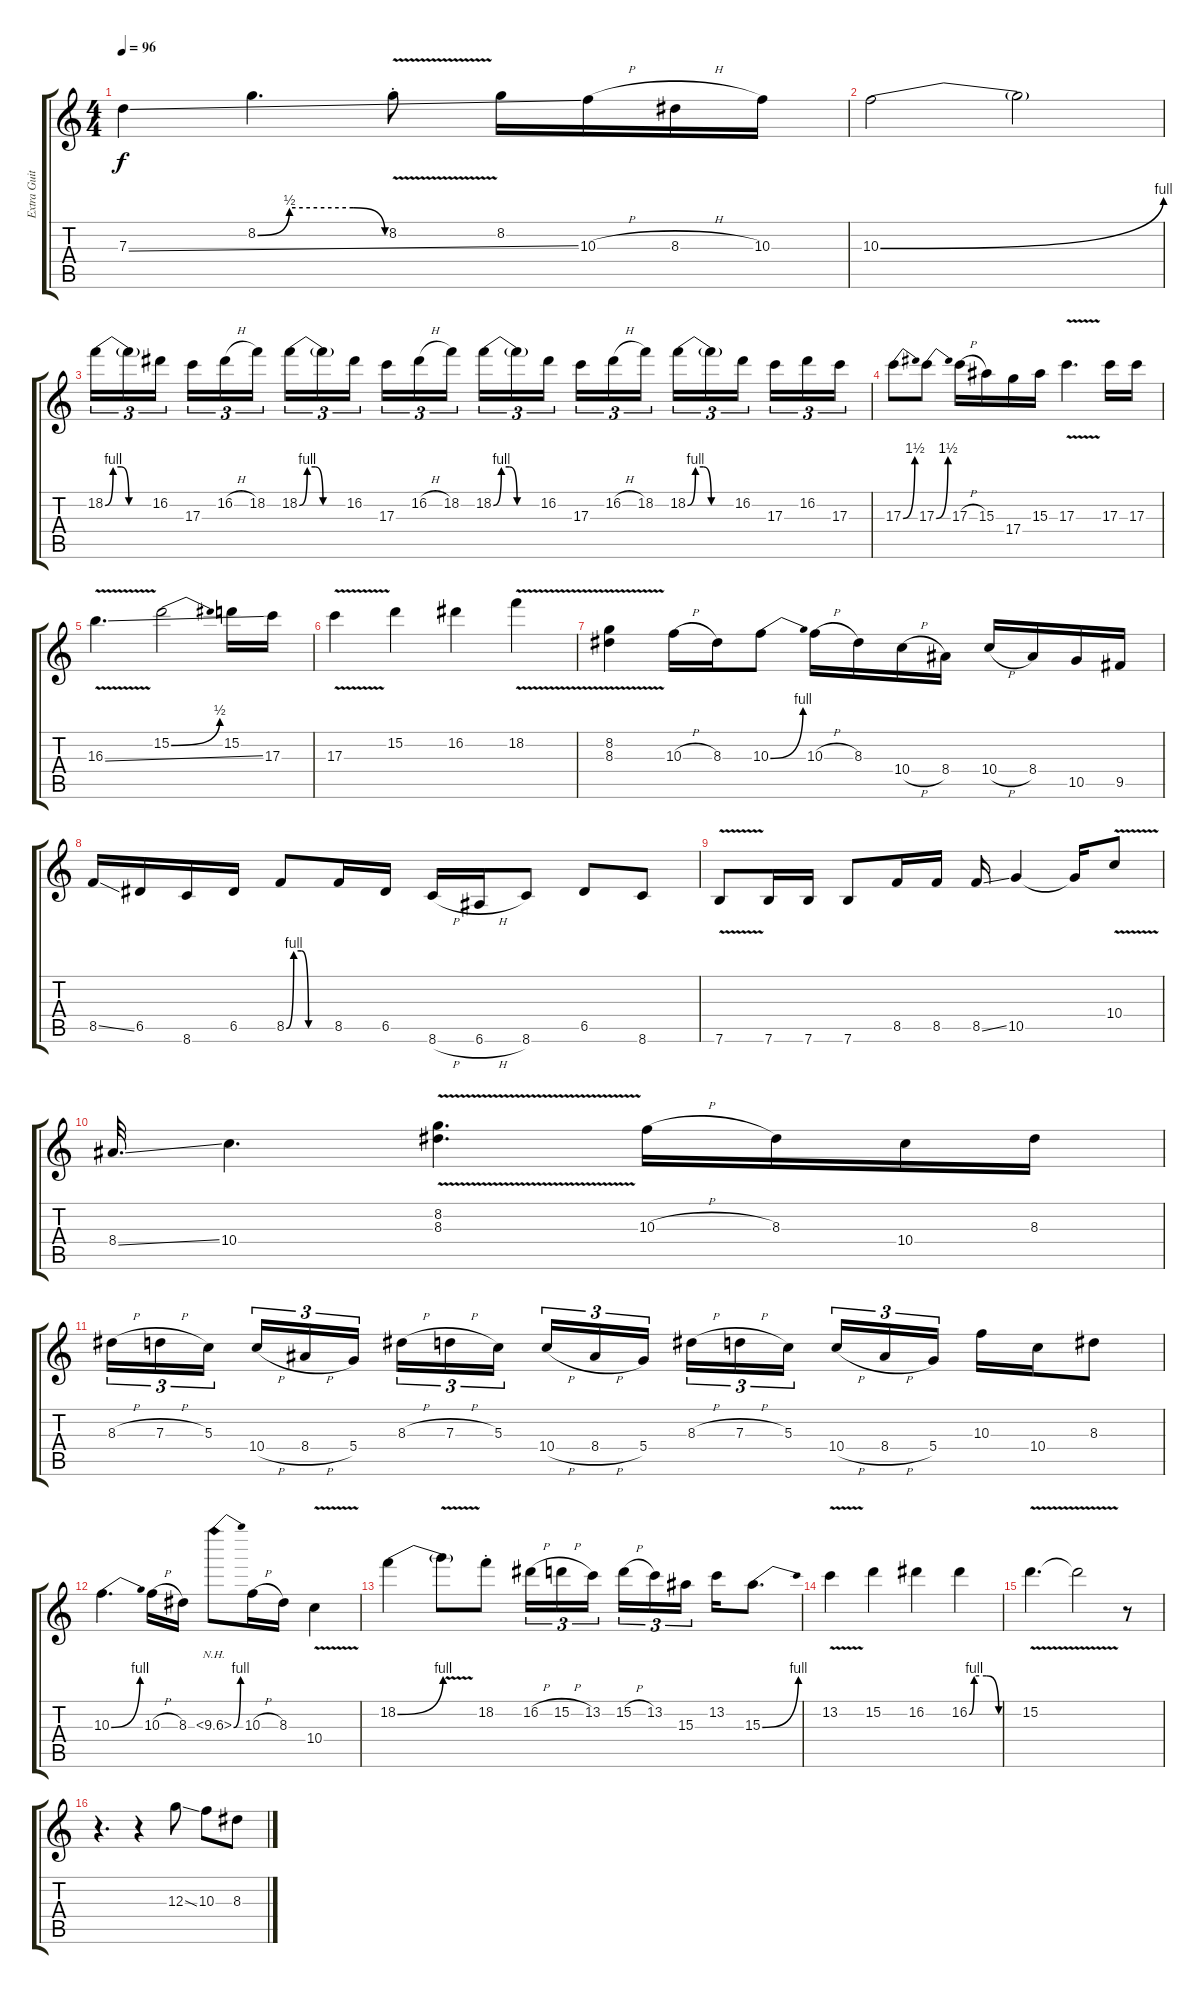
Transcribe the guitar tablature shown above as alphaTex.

\track ("Extra Guitar " "Extra Guit") {instrument distortionguitar}
\staff {score tabs}
\tuning (E4 B3 G3 D3 A2 E2) {hide}
\ts (4 4)
\tempo 96
\clef g2
\ks c
7.3{ss}.4{dy f} 8.2{be (custom 0 0 15 2 45 2 60 0 60 0)}.4{d} 8.2{v st}.8 8.2.16 10.3{h}.16 8.3{h}.16 10.3.16 |
10.3{be (bend 0 0 60 4)}.2 10.3{t}.2 |
18.2{be (custom 0 0 10 4 20 4 30 0 60 0)}.16{tu (3 2)} 18.2{t}.16{tu (3 2)} 16.2.16{tu (3 2) beam splitsecondary} 17.3.16{tu (3 2)} 16.2{h}.16{tu (3 2)} 18.2.16{tu (3 2)} 18.2{be (custom 0 0 10 4 20 4 30 0 60 0)}.16{tu (3 2)} 18.2{t}.16{tu (3 2)} 16.2.16{tu (3 2) beam splitsecondary} 17.3.16{tu (3 2)} 16.2{h}.16{tu (3 2)} 18.2.16{tu (3 2)} 18.2{be (custom 0 0 10 4 20 4 30 0 60 0)}.16{tu (3 2)} 18.2{t}.16{tu (3 2)} 16.2.16{tu (3 2) beam splitsecondary} 17.3.16{tu (3 2)} 16.2{h}.16{tu (3 2)} 18.2.16{tu (3 2)} 18.2{be (custom 0 0 10 4 20 4 30 0 60 0)}.16{tu (3 2)} 18.2{t}.16{tu (3 2)} 16.2.16{tu (3 2) beam splitsecondary} 17.3.16{tu (3 2)} 16.2.16{tu (3 2)} 17.3.16{tu (3 2)} |
17.3{be (bend 0 0 60 6)}.8 17.3{be (bend 0 0 60 6)}.8 17.3{h}.16 15.3.16 17.4.16 15.3.16 17.3{v}.4{d} 17.3.16 17.3.16 |
16.3{v ss}.4{d} 15.2{be (bend 0 0 60 2)}.2 15.2.16 17.3.16 |
17.3{v}.4 15.2.4 16.2.4 18.2{v}.4 |
(8.2{v} 8.3{v}).4 10.3{h}.16 8.3.16 10.3{be (bend 0 0 60 4)}.8 10.3{h}.16 8.3.16 10.4{h}.16 8.4.16 10.4{h}.16 8.4.16 10.5.16 9.5.16 |
8.5{ss}.16 6.5.16 8.6.16 6.5.16 8.5{be (custom 0 0 10 4 20 4 30 0 60 0)}.8 8.5.16 6.5.16 8.6{h}.16 6.6{h}.16 8.6.8 6.5.8 8.6.8 |
7.6{v}.8 7.6.16 7.6.16 7.6.8 8.5.16 8.5.16 8.5{ss}.16 10.5.4 10.5{t}.16 10.4{v}.8 |
8.4{ss}.32{d} 10.4.4{d} (8.2{v} 8.3{v}).4{d} 10.3{h}.16 8.3.16 10.4.16 8.3.16 |
8.3{h}.16{tu (3 2)} 7.3{h}.16{tu (3 2)} 5.3.16{tu (3 2) beam splitsecondary} 10.4{h}.16{tu (3 2)} 8.4{h}.16{tu (3 2)} 5.4.16{tu (3 2)} 8.3{h}.16{tu (3 2)} 7.3{h}.16{tu (3 2)} 5.3.16{tu (3 2) beam splitsecondary} 10.4{h}.16{tu (3 2)} 8.4{h}.16{tu (3 2)} 5.4.16{tu (3 2)} 8.3{h}.16{tu (3 2)} 7.3{h}.16{tu (3 2)} 5.3.16{tu (3 2) beam splitsecondary} 10.4{h}.16{tu (3 2)} 8.4{h}.16{tu (3 2)} 5.4.16{tu (3 2)} 10.3.16 10.4.16 8.3.8 |
10.3{be (bend 0 0 60 4)}.4{d} 10.3{h}.16 8.3.16 10.3{be (bend 0 0 60 4) nh}.8 10.3{h}.16 8.3.16 10.4{v}.4 |
18.2{be (bend 0 0 60 4)}.4 18.2{v t}.8 18.2{st}.8 16.2{h}.16{tu (3 2)} 15.2{h}.16{tu (3 2)} 13.2.16{tu (3 2) beam splitsecondary} 15.2{h}.16{tu (3 2)} 13.2.16{tu (3 2)} 15.3.16{tu (3 2)} 13.2.16 15.3{be (bend 0 0 60 4)}.8{d} |
13.2{v}.4 15.2.4 16.2.4 16.2{be (custom 0 0 10 4 35 4 60 0 60 0)}.4 |
15.2{v}.4{d} 15.2{v t}.2 r.8 |
r.4{d} r.4 12.3{ss}.8 10.3.8 8.3.8
